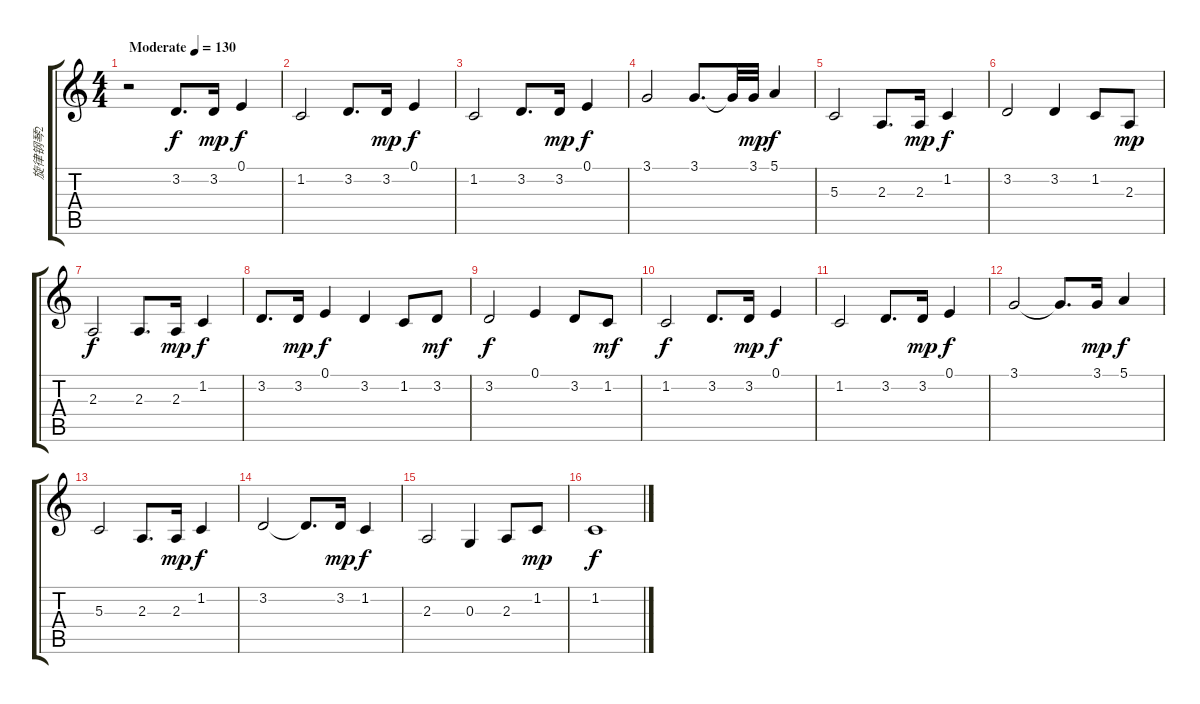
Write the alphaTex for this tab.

\track ("旋律钢琴2" "旋律钢琴2") {instrument electricgrandpiano}
\staff {score tabs}
\tuning (E4 B3 G3 D3 A2 E2) {hide}
\ts (4 4)
\tempo (130 "Moderate")
\clef g2
\ks c
r.2{dy f instrument electricgrandpiano} 3.2.8{d} 3.2.16{dy mp} 0.1.4{dy f} |
1.2.2 3.2.8{d} 3.2.16{dy mp} 0.1.4{dy f} |
1.2.2 3.2.8{d} 3.2.16{dy mp} 0.1.4{dy f} |
3.1.2{txt ""} 3.1.8{d} 3.1{t}.32 3.1.32{dy mp} 5.1.4{dy f} |
5.3.2 2.3.8{d} 2.3.16{dy mp} 1.2.4{dy f} |
3.2.2 3.2.4 1.2.8 2.3.8{dy mp} |
2.3.2{dy f} 2.3.8{d} 2.3.16{dy mp} 1.2.4{dy f} |
3.2.8{d} 3.2.16{dy mp} 0.1.4{dy f} 3.2.4 1.2.8 3.2.8{dy mf} |
3.2.2{dy f} 0.1.4 3.2.8 1.2.8{dy mf} |
1.2.2{dy f} 3.2.8{d} 3.2.16{dy mp} 0.1.4{dy f} |
1.2.2 3.2.8{d} 3.2.16{dy mp} 0.1.4{dy f} |
3.1.2 3.1{t}.8{d} 3.1.16{dy mp} 5.1.4{dy f} |
5.3.2 2.3.8{d} 2.3.16{dy mp} 1.2.4{dy f} |
3.2.2 3.2{t}.8{d} 3.2.16{dy mp} 1.2.4{dy f} |
2.3.2 0.3.4 2.3.8 1.2.8{dy mp} |
1.2.1{dy f}
